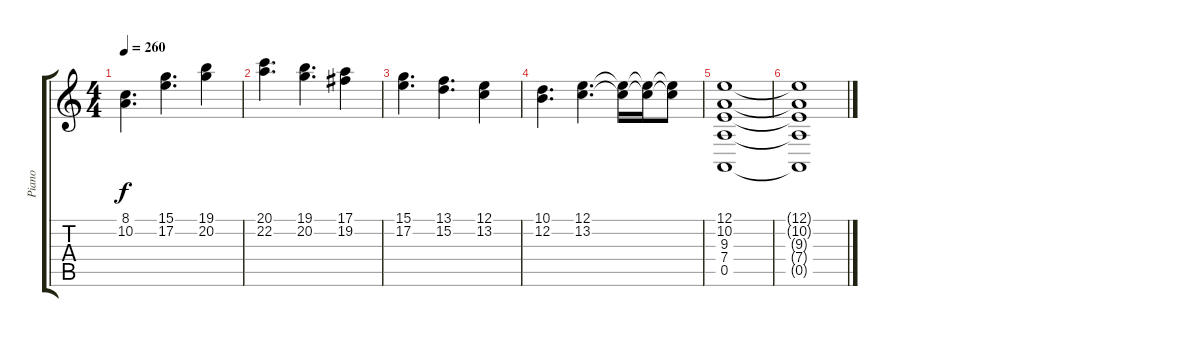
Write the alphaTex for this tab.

\track ("Piano" "Piano") {mute instrument electricgrandpiano}
\staff {score tabs}
\tuning (E4 B3 G3 D3 A2 E2) {hide}
\ts (4 4)
\tempo 260
\clef g2
\ks c
(8.1 10.2).4{d dy f} (15.1 17.2).4{d} (19.1 20.2).4 |
(20.1 22.2).4{d} (19.1 20.2).4{d} (17.1 19.2).4 |
(15.1 17.2).4{d} (13.1 15.2).4{d} (12.1 13.2).4 |
(10.1 12.2).4{d} (12.1 13.2).4{d} (12.1{t} 13.2{t}).16 (12.1{t} 13.2{t}).16 (12.1{t} 13.2{t}).8 |
(12.1 10.2 9.3 7.4 0.5).1 |
(12.1{t} 10.2{t} 9.3{t} 7.4{t} 0.5{t}).1
